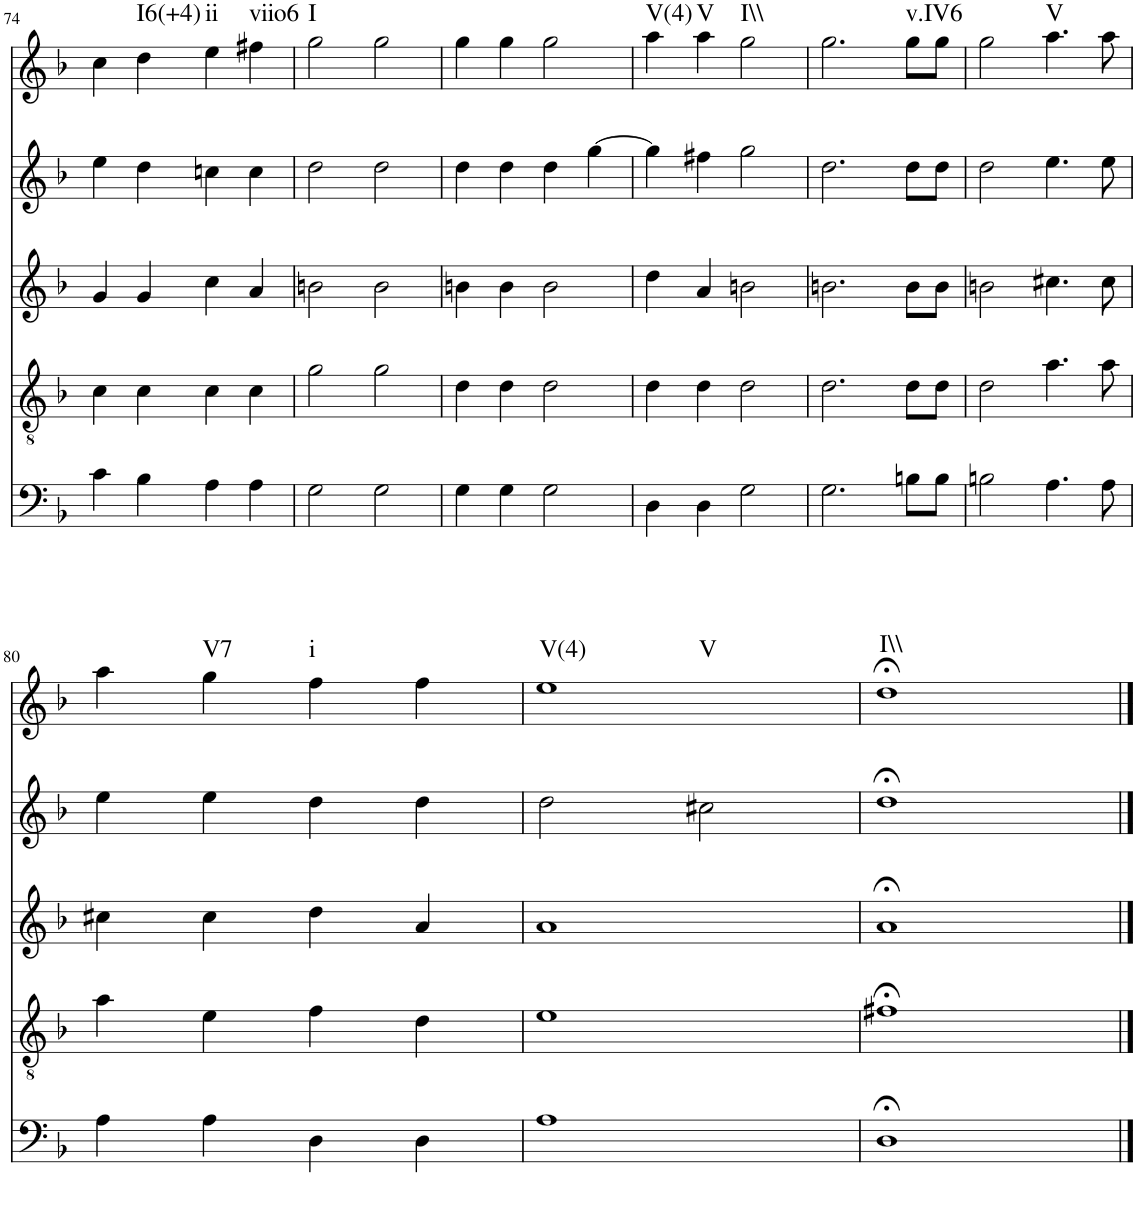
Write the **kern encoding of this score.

**kern	**kern	**kern	**kern	**kern	**harte
*part5	*part4	*part3	*part2	*part1	*part1
*staff5	*staff4	*staff3	*staff2	*staff1	*
*I"vox	*I"vox	*I"vox	*I"vox	*I"vox	*
!!LO:PB:g=z
*clefF4	*clefGv2	*clefG2	*clefG2	*clefG2	*
*k[b-]	*k[b-]	*k[b-]	*k[b-]	*k[b-]	*
*M4/4	*M4/4	*M4/4	*M4/4	*M4/4	*
=74	=74	=74	=74	=74	=74
4c\	4c\	4g/	4ee\	4cc\	.
!	!	!	!	!	!LO:H:kt=I6(+4)
4B-\	4c\	4g/	4dd\	4dd\	N
!	!	!	!	!	!LO:H:kt=ii
4A\	4c\	4cc\	4ccn\	4ee\	N
!	!	!	!	!	!LO:H:kt=viio6
4A\	4c\	4a/	4cc\	4ff#X\	N
=75	=75	=75	=75	=75	=75
!	!	!	!	!	!LO:H:kt=I
2G\	2g\	2bn\	2dd\	2gg\	N
2G\	2g\	2b\	2dd\	2gg\	.
=76	=76	=76	=76	=76	=76
4G\	4d\	4bn\	4dd\	4gg\	.
4G\	4d\	4b\	4dd\	4gg\	.
2G\	2d\	2b\	4dd\	2gg\	.
.	.	.	[4gg\	.	.
=77	=77	=77	=77	=77	=77
!	!	!	!	!	!LO:H:kt=V(4)
4D\	4d\	4dd\	4gg\]	4aa\	N
!	!	!	!	!	!LO:H:kt=V
4D\	4d\	4a/	4ff#X\	4aa\	N
!	!	!	!	!	!LO:H:kt=I\\
2G\	2d\	2bn\	2gg\	2gg\	N
=78	=78	=78	=78	=78	=78
2.G\	2.d\	2.bn\	2.dd\	2.gg\	.
!	!	!	!	!	!LO:H:kt=v.IV6
8Bn\L	8d\L	8b\L	8dd\L	8gg\L	N
8B\J	8d\J	8b\J	8dd\J	8gg\J	.
=79	=79	=79	=79	=79	=79
2Bn\	2d\	2bn\	2dd\	2gg\	.
!	!	!	!	!	!LO:H:kt=V
4.A\	4.a\	4.cc#X\	4.ee\	4.aa\	N
8A\	8a\	8cc#\	8ee\	8aa\	.
!!LO:LB:g=z
=80	=80	=80	=80	=80	=80
4A\	4a\	4cc#X\	4ee\	4aa\	.
!	!	!	!	!	!LO:H:kt=V7
4A\	4e\	4cc#\	4ee\	4gg\	N
!	!	!	!	!	!LO:H:kt=i
4D\	4f\	4dd\	4dd\	4ff\	N
4D\	4d\	4a/	4dd\	4ff\	.
=81	=81	=81	=81	=81	=81
!	!	!	!	!	!LO:H:n=1:kt=V(4)
!	!	!	!	!	!LO:H:n=2:kt=V
1A	1e	1a	2dd\	1ee	N N
.	.	.	2cc#X\	.	.
=82	=82	=82	=82	=82	=82
!	!	!	!	!	!LO:H:kt=I\\
1D;<	1f#X;<	1a;<	1dd;<	1dd;<	N
==	==	==	==	==	==
*-	*-	*-	*-	*-	*-
